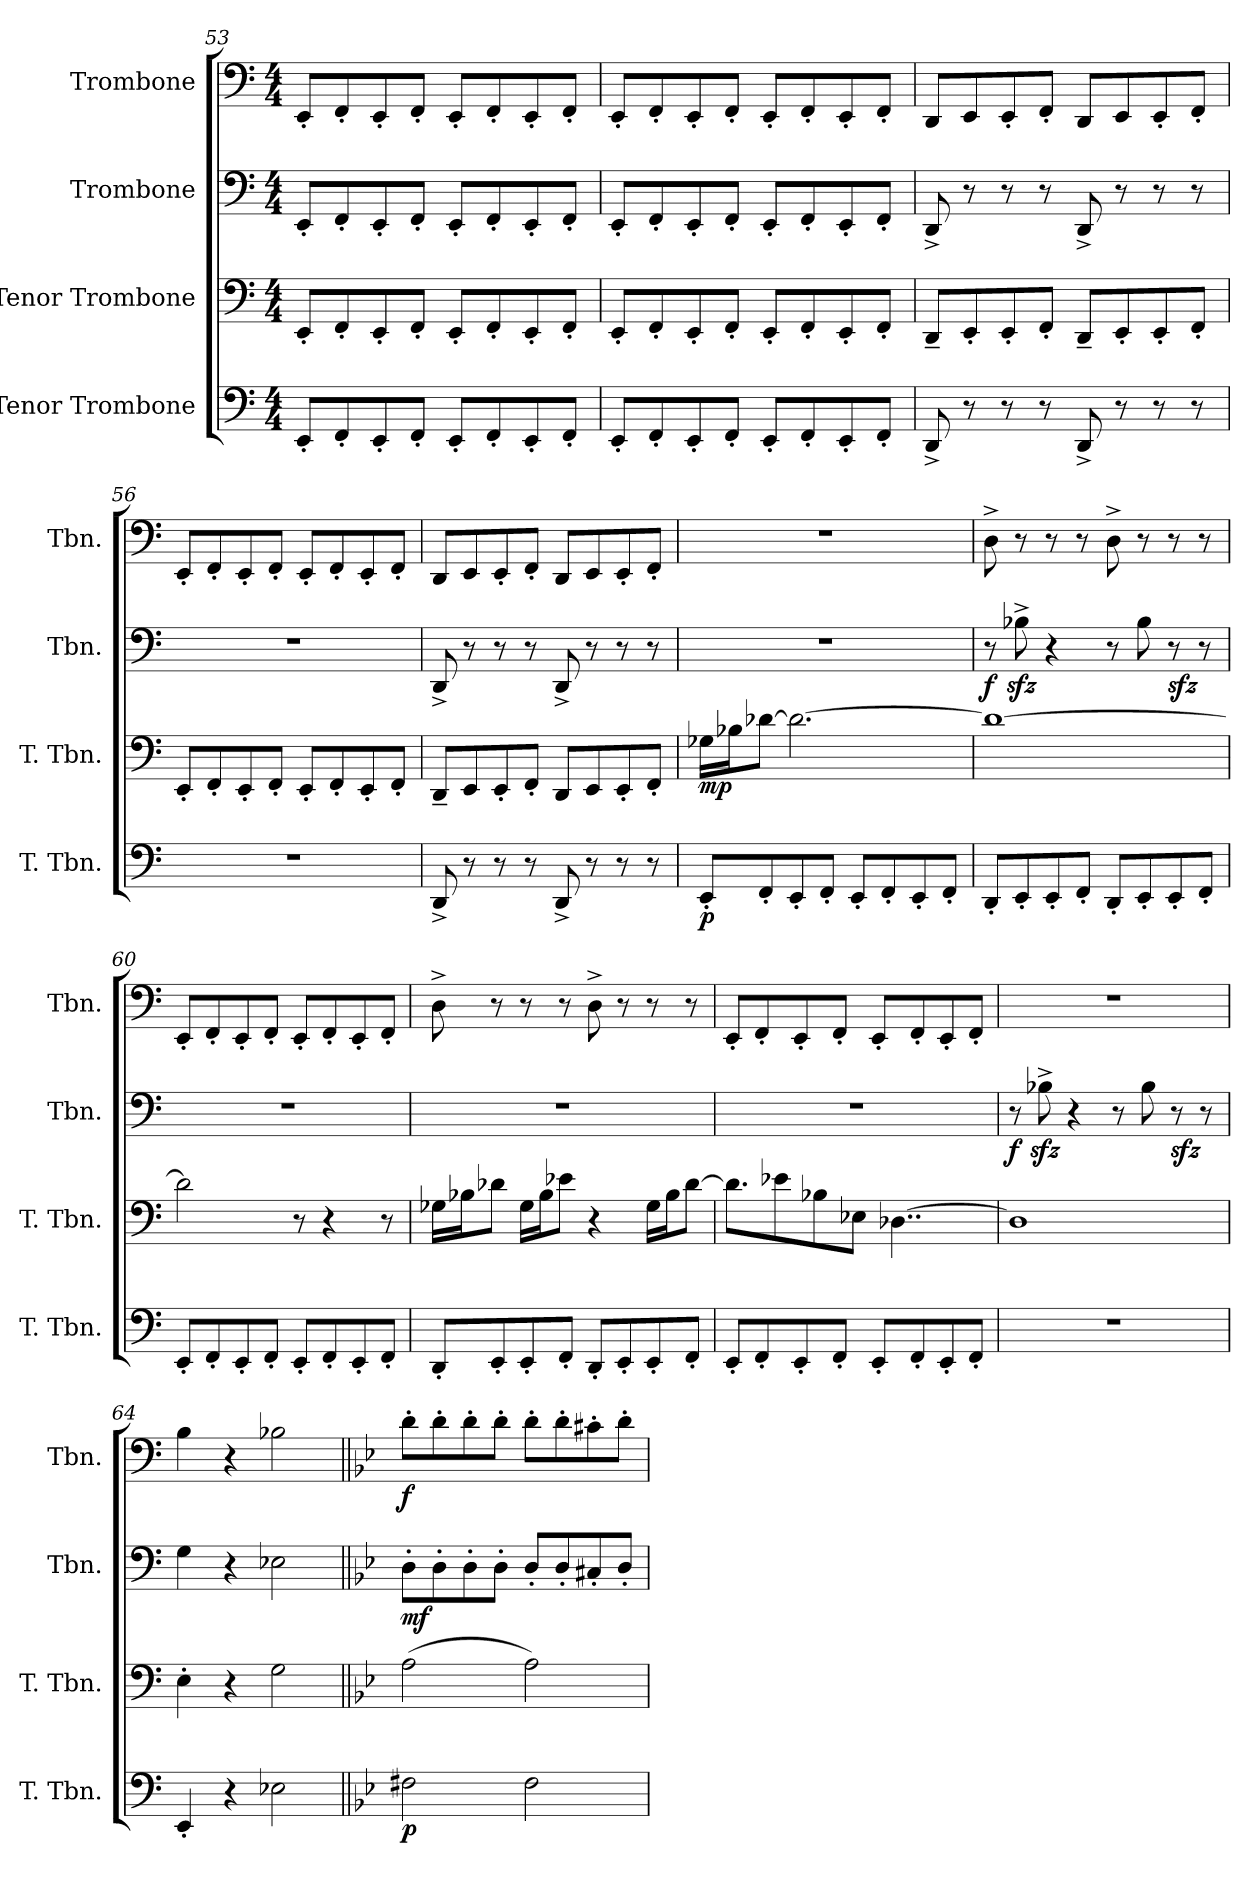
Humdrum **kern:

**kern	**dynam	**kern	**dynam	**kern	**dynam	**kern	**dynam
*part4	*part4	*part3	*part3	*part2	*part2	*part1	*part1
*staff4	*staff4	*staff3	*staff3	*staff2	*staff2	*staff1	*staff1
*I"Tenor Trombone	*	*I"Tenor Trombone	*	*I"Trombone	*	*I"Trombone	*
*I'T. Tbn.	*	*I'T. Tbn.	*	*I'Tbn.	*	*I'Tbn.	*
*clefF4	*	*clefF4	*	*clefF4	*	*clefF4	*
*k[]	*	*k[]	*	*k[]	*	*k[]	*
*M4/4	*	*M4/4	*	*M4/4	*	*M4/4	*
=53	=53	=53	=53	=53	=53	=53	=53
8EE'/L	.	8EE'/L	.	8EE'/L	.	8EE'/L	.
8FF'/	.	8FF'/	.	8FF'/	.	8FF'/	.
8EE'/	.	8EE'/	.	8EE'/	.	8EE'/	.
8FF'/J	.	8FF'/J	.	8FF'/J	.	8FF'/J	.
8EE'/L	.	8EE'/L	.	8EE'/L	.	8EE'/L	.
8FF'/	.	8FF'/	.	8FF'/	.	8FF'/	.
8EE'/	.	8EE'/	.	8EE'/	.	8EE'/	.
8FF'/J	.	8FF'/J	.	8FF'/J	.	8FF'/J	.
!!LO:LB:g=z
=54	=54	=54	=54	=54	=54	=54	=54
8EE'/L	.	8EE'/L	.	8EE'/L	.	8EE'/L	.
8FF'/	.	8FF'/	.	8FF'/	.	8FF'/	.
8EE'/	.	8EE'/	.	8EE'/	.	8EE'/	.
8FF'/J	.	8FF'/J	.	8FF'/J	.	8FF'/J	.
8EE'/L	.	8EE'/L	.	8EE'/L	.	8EE'/L	.
8FF'/	.	8FF'/	.	8FF'/	.	8FF'/	.
8EE'/	.	8EE'/	.	8EE'/	.	8EE'/	.
8FF'/J	.	8FF'/J	.	8FF'/J	.	8FF'/J	.
=55	=55	=55	=55	=55	=55	=55	=55
8DD^/	.	8DD~/L	.	8DD^/	.	8DD/L	.
8r	.	8EE'/	.	8r	.	8EE/	.
8r	.	8EE'/	.	8r	.	8EE'/	.
8r	.	8FF'/J	.	8r	.	8FF'/J	.
8DD^/	.	8DD~/L	.	8DD^/	.	8DD/L	.
8r	.	8EE'/	.	8r	.	8EE/	.
8r	.	8EE'/	.	8r	.	8EE'/	.
8r	.	8FF'/J	.	8r	.	8FF'/J	.
=56	=56	=56	=56	=56	=56	=56	=56
1r	.	8EE'/L	.	1r	.	8EE'/L	.
.	.	8FF'/	.	.	.	8FF'/	.
.	.	8EE'/	.	.	.	8EE'/	.
.	.	8FF'/J	.	.	.	8FF'/J	.
.	.	8EE'/L	.	.	.	8EE'/L	.
.	.	8FF'/	.	.	.	8FF'/	.
.	.	8EE'/	.	.	.	8EE'/	.
.	.	8FF'/J	.	.	.	8FF'/J	.
=57	=57	=57	=57	=57	=57	=57	=57
8DD^/	.	8DD~/L	.	8DD^/	.	8DD/L	.
8r	.	8EE/	.	8r	.	8EE/	.
8r	.	8EE'/	.	8r	.	8EE'/	.
8r	.	8FF'/J	.	8r	.	8FF'/J	.
8DD^/	.	8DD/L	.	8DD^/	.	8DD/L	.
8r	.	8EE/	.	8r	.	8EE/	.
8r	.	8EE'/	.	8r	.	8EE'/	.
8r	.	8FF'/J	.	8r	.	8FF'/J	.
!!LO:LB:g=z
=58	=58	=58	=58	=58	=58	=58	=58
!	!LO:DY:b	!	!LO:DY:b	!	!	!	!
8EE'/L	p	16G-X\LL	mp	1r	.	1r	.
.	.	16B-X\J	.	.	.	.	.
8FF'/	.	[8d-X\J	.	.	.	.	.
8EE'/	.	2.d-\_	.	.	.	.	.
8FF'/J	.	.	.	.	.	.	.
8EE'/L	.	.	.	.	.	.	.
8FF'/	.	.	.	.	.	.	.
8EE'/	.	.	.	.	.	.	.
8FF'/J	.	.	.	.	.	.	.
=59	=59	=59	=59	=59	=59	=59	=59
!	!	!	!	!	!LO:DY:b	!	!
8DD'/L	.	1d-_	.	8r	f	8D^\	.
8EE'/	.	.	.	8B-Xzz<^\	.	8r	.
8EE'/	.	.	.	4r	.	8r	.
8FF'/J	.	.	.	.	.	8r	.
8DD'/L	.	.	.	8r	.	8D^\	.
8EE'/	.	.	.	8B-\	.	8r	.
!	!	!	!	!	!LO:DY:b	!	!
8EE'/	.	.	.	8r	sfz	8r	.
8FF'/J	.	.	.	8r	.	8r	.
=60	=60	=60	=60	=60	=60	=60	=60
8EE'/L	.	2d-\]	.	1r	.	8EE'/L	.
8FF'/	.	.	.	.	.	8FF'/	.
8EE'/	.	.	.	.	.	8EE'/	.
8FF'/J	.	.	.	.	.	8FF'/J	.
8EE'/L	.	8r	.	.	.	8EE'/L	.
8FF'/	.	4r	.	.	.	8FF'/	.
8EE'/	.	.	.	.	.	8EE'/	.
8FF'/J	.	8r	.	.	.	8FF'/J	.
!!LO:PB:g=z
=61	=61	=61	=61	=61	=61	=61	=61
8DD'/L	.	16G-X\LL	.	1r	.	8D^\	.
.	.	16B-X\J	.	.	.	.	.
8EE'/	.	8d-X\J	.	.	.	8r	.
8EE'/	.	16G-\LL	.	.	.	8r	.
.	.	16B-\J	.	.	.	.	.
8FF'/J	.	8e-X\J	.	.	.	8r	.
8DD'/L	.	4r	.	.	.	8D^\	.
8EE'/	.	.	.	.	.	8r	.
8EE'/	.	16G-\LL	.	.	.	8r	.
.	.	16B-\J	.	.	.	.	.
8FF'/J	.	[8d-\J	.	.	.	8r	.
=62	=62	=62	=62	=62	=62	=62	=62
8EE'/L	.	8.d-\L]	.	1r	.	8EE'/L	.
8FF'/	.	.	.	.	.	8FF'/	.
.	.	8e-X\	.	.	.	.	.
8EE'/	.	.	.	.	.	8EE'/	.
.	.	8B-X\	.	.	.	.	.
8FF'/J	.	.	.	.	.	8FF'/J	.
.	.	8E-X\J	.	.	.	.	.
8EE'/L	.	.	.	.	.	8EE'/L	.
.	.	[4..D-X\	.	.	.	.	.
8FF'/	.	.	.	.	.	8FF'/	.
8EE'/	.	.	.	.	.	8EE'/	.
8FF'/J	.	.	.	.	.	8FF'/J	.
=63	=63	=63	=63	=63	=63	=63	=63
!	!	!	!	!	!LO:DY:b	!	!
1r	.	1D-]	.	8r	f	1r	.
.	.	.	.	8B-Xzz<^\	.	.	.
.	.	.	.	4r	.	.	.
.	.	.	.	8r	.	.	.
.	.	.	.	8B-\	.	.	.
!	!	!	!	!	!LO:DY:b	!	!
.	.	.	.	8r	sfz	.	.
.	.	.	.	8r	.	.	.
=64	=64	=64	=64	=64	=64	=64	=64
4EE'/	.	4E'\	.	4G\	.	4B\	.
4r	.	4r	.	4r	.	4r	.
2E-X\	.	2G\	.	2E-X\	.	2B-X\	.
!!LO:LB:g=z
=65||	=65||	=65||	=65||	=65||	=65||	=65||	=65||
*k[b-e-]	*	*k[b-e-]	*	*k[b-e-]	*	*k[b-e-]	*
*	*	*	*	*	*	*MM155	*
!	!LO:DY:b	!	!LO:DY:b	!	!	!	!
!	!	!	!LO:DY:n=1:b	!	!LO:DY:b	!	!LO:DY:b
2F#X\	p	(2A\	p f	8D'\L	mf	8d'\L	f
.	.	.	.	8D'\	.	8d'\	.
.	.	.	.	8D'\	.	8d'\	.
.	.	.	.	8D'\J	.	8d'\J	.
2F#\	.	2A\)	.	8D'/L	.	8d'\L	.
.	.	.	.	8D'/	.	8d'\	.
.	.	.	.	8C#X'/	.	8c#X'\	.
.	.	.	.	8D'/J	.	8d'\J	.
=	=	=	=	=	=	=	=
*-	*-	*-	*-	*-	*-	*-	*-
